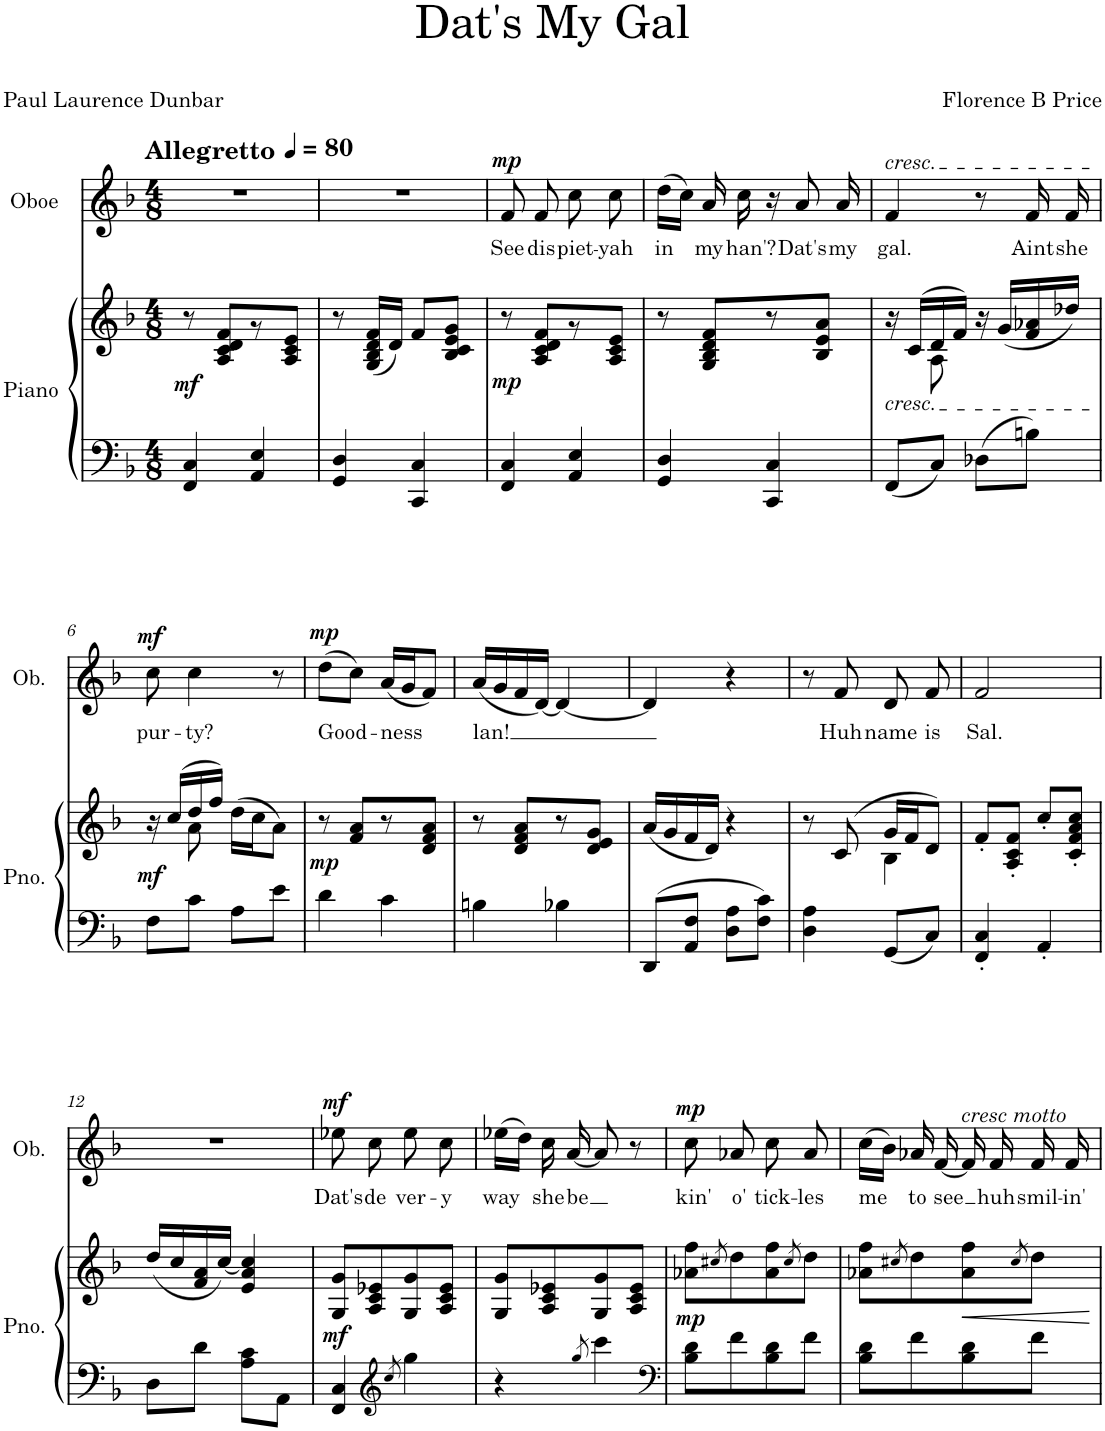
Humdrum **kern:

**kern	**kern	**dynam	**kern	**text	**dynam
*part2	*part2	*part2	*part1	*part1	*part1
*staff3	*staff2	*staff2/3	*staff1	*staff1	*staff1
*I"Piano	*	*	*I"Oboe	*	*
*I'Pno.	*	*	*I'Ob.	*	*
*clefF4	*clefG2	*	*clefG2	*	*
*k[b-]	*k[b-]	*	*k[b-]	*	*
*M4/8	*M4/8	*	*M4/8	*	*
*MM80	*MM80	*	*MM80	*	*
=1	=1	=1	=1	=1	=1
!	!	!	!LO:TX:a:B:t=Allegretto	!	!
!	!	!LO:DY:b	!	!	!
4FF/ 4C/	8r	mf	2r	.	.
.	8A/ 8c/ 8d/ 8f/L	.	.	.	.
4AA/ 4E/	8r	.	.	.	.
.	8A/ 8c/ 8e/J	.	.	.	.
=2	=2	=2	=2	=2	=2
4GG/ 4D/	8r	.	2r	.	.
.	(16G/ 16B-/ 16d/ 16f/LL	.	.	.	.
.	16d/JJ)	.	.	.	.
4CC/ 4C/	8f/L	.	.	.	.
.	8B-/ 8c/ 8e/ 8g/J	.	.	.	.
=3	=3	=3	=3	=3	=3
!	!	!LO:DY:b	!	!LO:LY:b	!LO:DY:a
4FF/ 4C/	8r	mp	8f/	See	mp
!	!	!	!	!LO:LY:b	!
.	8A/ 8c/ 8d/ 8f/L	.	8f/	dis	.
!	!	!	!	!LO:LY:b	!
4AA/ 4E/	8r	.	8cc\	piet-	.
!	!	!	!	!LO:LY:b	!
.	8A/ 8c/ 8e/J	.	8cc\	-yah	.
=4	=4	=4	=4	=4	=4
!	!	!	!	!LO:LY:b	!
4GG/ 4D/	8r	.	(16dd\LL	in	.
.	.	.	16cc\JJ)	.	.
!	!	!	!	!LO:LY:b	!
.	8G/ 8B-/ 8d/ 8f/L	.	16a/	my	.
!	!	!	!	!LO:LY:b	!
.	.	.	16cc\	han'?	.
4CC/ 4C/	8r	.	16r	.	.
!	!	!	!	!LO:LY:b	!
.	.	.	8a/	Dat's	.
.	8B-/ 8e/ 8a/J	.	.	.	.
!	!	!	!	!LO:LY:b	!
.	.	.	16a/	my	.
=5	=5	=5	=5	=5	=5
*	*^	*	*	*	*
!	!	!	!	!LO:TX:a:i:t=cresc.	!	!
!	!LO:TX:b:i:t=cresc.	!	!	!	!	!
!	!	!	!	!	!LO:LY:b	!
8FF/L	16r	8ryy	.	4f/	gal.	.
.	(16c/LL	.	.	.	.	.
8C/J	16d/	8A\	.	.	.	.
.	16f/JJ)	.	.	.	.	.
8D-X\L	16r	4ryy	.	8r	.	.
.	(16g/LL	.	.	.	.	.
!	!	!	!	!	!LO:LY:b	!
8Bn\J	16f/ 16a-X/	.	.	16f/	Aint	.
!	!	!	!	!	!LO:LY:b	!
.	16dd-X/JJ)	.	.	16f/	she	.
!!LO:LB:g=z
=6	=6	=6	=6	=6	=6	=6
!	!	!	!LO:DY:b	!	!LO:LY:b	!LO:DY:a
8F\L	16r	8ryy	mf	8cc\	pur-	mf
.	(16cc/LL	.	.	.	.	.
!	!	!	!	!	!LO:LY:b	!
8c\J	16dd/	8a\	.	4cc\	-ty?	.
.	16ff/JJ)	.	.	.	.	.
8A\L	(16dd\LL	4ryy	.	.	.	.
.	16cc\J	.	.	.	.	.
8e\J	8a\J)	.	.	8r	.	.
*	*v	*v	*	*	*	*
=7	=7	=7	=7	=7	=7
!	!	!LO:DY:b	!	!LO:LY:b	!LO:DY:a
4d\	8r	mp	(8dd\L	Good-	mp
.	8f/ 8a/L	.	8cc\J)	.	.
!	!	!	!	!LO:LY:b	!
4c\	8r	.	(16a/LL	-ness	.
.	.	.	16g/J	.	.
.	8d/ 8f/ 8a/J	.	8f/J)	.	.
=8	=8	=8	=8	=8	=8
!	!	!	!	!LO:LY:b	!
4Bn\	8r	.	(16a/LL	lan!	.
.	.	.	16g/	.	.
.	8d/ 8f/ 8a/L	.	16f/	.	.
.	.	.	[16d/JJ)	.	.
4B-X\	8r	.	4d/_	.	.
.	8d/ 8e/ 8g/J	.	.	.	.
=9	=9	=9	=9	=9	=9
8DD/L	(16a/LL	.	4d/]	.	.
.	16g/	.	.	.	.
8AA/ 8F/J	16f/	.	.	.	.
.	16d/JJ)	.	.	.	.
8D\ 8A\L	4r	.	4r	.	.
8F\ 8c\J	.	.	.	.	.
=10	=10	=10	=10	=10	=10
*	*^	*	*	*	*
4D\ 4A\	8r	4ryy	.	8r	.	.
!	!	!	!	!	!LO:LY:b	!
.	(8c/	.	.	8f/	Huh	.
!	!	!	!	!	!LO:LY:b	!
8GG/L	16g/LL	4B-\	.	8d/	name	.
.	16f/J	.	.	.	.	.
!	!	!	!	!	!LO:LY:b	!
8C/J	8d/J)	.	.	8f/	is	.
*	*v	*v	*	*	*	*
=11	=11	=11	=11	=11	=11
!	!	!	!	!LO:LY:b	!
4FF/' 4C/'	8f'/L	.	2f/	Sal.	.
.	8A/' 8c/' 8f/'J	.	.	.	.
4AA'/	8cc'/L	.	.	.	.
.	8c/' 8f/' 8a/' 8cc/'J	.	.	.	.
!!LO:LB:g=z
=12	=12	=12	=12	=12	=12
8D\L	(16dd/LL	.	2r	.	.
.	16cc/	.	.	.	.
8d\J	16f/ 16a/	.	.	.	.
.	[16cc/JJ)	.	.	.	.
8A\ 8c\L	4e/ 4a/ 4cc/]	.	.	.	.
8AA\J	.	.	.	.	.
=13	=13	=13	=13	=13	=13
!	!	!LO:DY:b	!	!LO:LY:b	!LO:DY:a
4FF/ 4C/	8G/ 8g/L	mf	8ee-X\	Dat's	mf
!	!	!	!	!LO:LY:b	!
.	8A/ 8c/ 8e-X/	.	8cc\	de	.
*clefG2	*	*	*	*	*
8qcc/	.	.	.	.	.
!	!	!	!	!LO:LY:b	!
4gg\	8G/ 8g/	.	8ee-\	ver-	.
!	!	!	!	!LO:LY:b	!
.	8A/ 8c/ 8e-/J	.	8cc\	-y	.
=14	=14	=14	=14	=14	=14
!	!	!	!	!LO:LY:b	!
4r	8G/ 8g/L	.	(16ee-X\LL	way	.
.	.	.	16dd\JJ)	.	.
!	!	!	!	!LO:LY:b	!
.	8A/ 8c/ 8e-X/	.	16cc\	she	.
!	!	!	!	!LO:LY:b	!
.	.	.	[16a/	be	.
8qgg/	.	.	.	.	.
4ccc\	8G/ 8g/	.	8a/]	.	.
.	8A/ 8c/ 8e-/J	.	8r	.	.
=15	=15	=15	=15	=15	=15
*clefF4	*	*	*	*	*
!	!	!LO:DY:b	!	!LO:LY:b	!LO:DY:a
8B-\ 8d\L	8a-X\ 8ff\L	mp	8cc\	kin'	mp
.	8qcc#X/	.	.	.	.
!	!	!	!	!LO:LY:b	!
8f\	8dd\	.	8a-X/	o'	.
!	!	!	!	!LO:LY:b	!
8B-\ 8d\	8a-\ 8ff\	.	8cc\	tick-	.
.	8qcc#/	.	.	.	.
!	!	!	!	!LO:LY:b	!
8f\J	8dd\J	.	8a-/	-les	.
=16	=16	=16	=16	=16	=16
!	!	!	!	!LO:LY:b	!
8B-\ 8d\L	8a-X\ 8ff\L	.	(16cc\LL	me	.
.	.	.	16b-\JJ)	.	.
.	8qcc#X/	.	.	.	.
!	!	!	!	!LO:LY:b	!
8f\	8dd\	.	16a-X/	to	.
!	!	!	!	!LO:LY:b	!
.	.	.	[16f/	see	.
!	!	!	!LO:TX:a:i:t=cresc motto	!	!
!	!	!LO:HP:b	!	!	!
8B-\ 8d\	8a-\ 8ff\	<	16f/]	.	.
!	!	!	!	!LO:LY:b	!
.	.	.	16f/	huh	.
.	8qcc#/	.	.	.	.
!	!	!	!	!LO:LY:b	!
8f\J	8dd\J	.	16f/	smil-	.
!	!	!	!	!LO:LY:b	!
.	.	.	16f/	-in'	.
.	.	[	.	.	.
=	=	=	=	=	=
*-	*-	*-	*-	*-	*-
